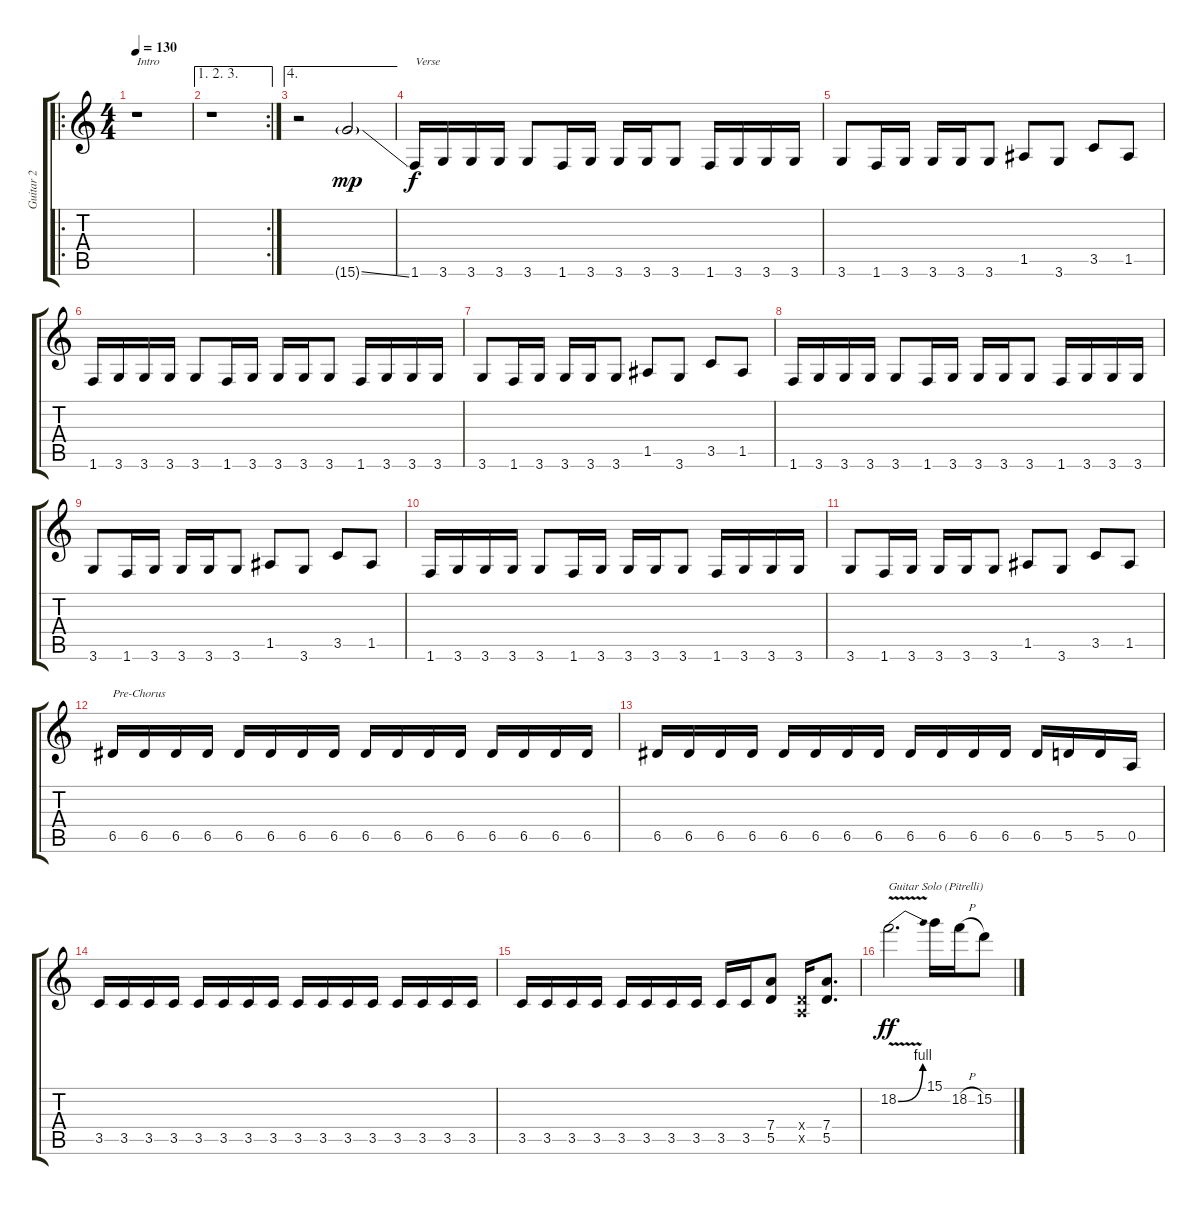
\track ("Guitar 2" "Guitar 2") {instrument distortionguitar}
\staff {score tabs}
\tuning (E4 B3 G3 D3 A2 E2) {hide}
\ro
\ts (4 4)
\tempo 130
\clef g2
\ks c
r.1{txt "Intro" dy mp instrument distortionguitar} |
\ae (1 2 3)
\rc 2
r.1 |
\ae 4
r.2 15.6{ss g}.2 |
1.6.16{txt "Verse" dy f} 3.6.16 3.6.16 3.6.16 3.6.8 1.6.16 3.6.16 3.6.16 3.6.16 3.6.8 1.6.16 3.6.16 3.6.16 3.6.16 |
3.6.8 1.6.16 3.6.16 3.6.16 3.6.16 3.6.8 1.5.8 3.6.8 3.5.8 1.5.8 |
1.6.16 3.6.16 3.6.16 3.6.16 3.6.8 1.6.16 3.6.16 3.6.16 3.6.16 3.6.8 1.6.16 3.6.16 3.6.16 3.6.16 |
3.6.8 1.6.16 3.6.16 3.6.16 3.6.16 3.6.8 1.5.8 3.6.8 3.5.8 1.5.8 |
1.6.16 3.6.16 3.6.16 3.6.16 3.6.8 1.6.16 3.6.16 3.6.16 3.6.16 3.6.8 1.6.16 3.6.16 3.6.16 3.6.16 |
3.6.8 1.6.16 3.6.16 3.6.16 3.6.16 3.6.8 1.5.8 3.6.8 3.5.8 1.5.8 |
1.6.16 3.6.16 3.6.16 3.6.16 3.6.8 1.6.16 3.6.16 3.6.16 3.6.16 3.6.8 1.6.16 3.6.16 3.6.16 3.6.16 |
3.6.8 1.6.16 3.6.16 3.6.16 3.6.16 3.6.8 1.5.8 3.6.8 3.5.8 1.5.8 |
6.5.16{txt "Pre-Chorus"} 6.5.16 6.5.16 6.5.16 6.5.16 6.5.16 6.5.16 6.5.16 6.5.16 6.5.16 6.5.16 6.5.16 6.5.16 6.5.16 6.5.16 6.5.16 |
6.5.16 6.5.16 6.5.16 6.5.16 6.5.16 6.5.16 6.5.16 6.5.16 6.5.16 6.5.16 6.5.16 6.5.16 6.5.16 5.5.16 5.5.16 0.5.16 |
3.5.16 3.5.16 3.5.16 3.5.16 3.5.16 3.5.16 3.5.16 3.5.16 3.5.16 3.5.16 3.5.16 3.5.16 3.5.16 3.5.16 3.5.16 3.5.16 |
3.5.16 3.5.16 3.5.16 3.5.16 3.5.16 3.5.16 3.5.16 3.5.16 3.5.16 3.5.16 (7.4 5.5).8 (0.4{x} 0.5{x}).16 (7.4 5.5).8{d} |
18.2{be (bend 0 0 60 4) v}.2{d txt "Guitar Solo (Pitrelli)" dy ff} 15.1.16 18.2{h}.16 15.2.8
